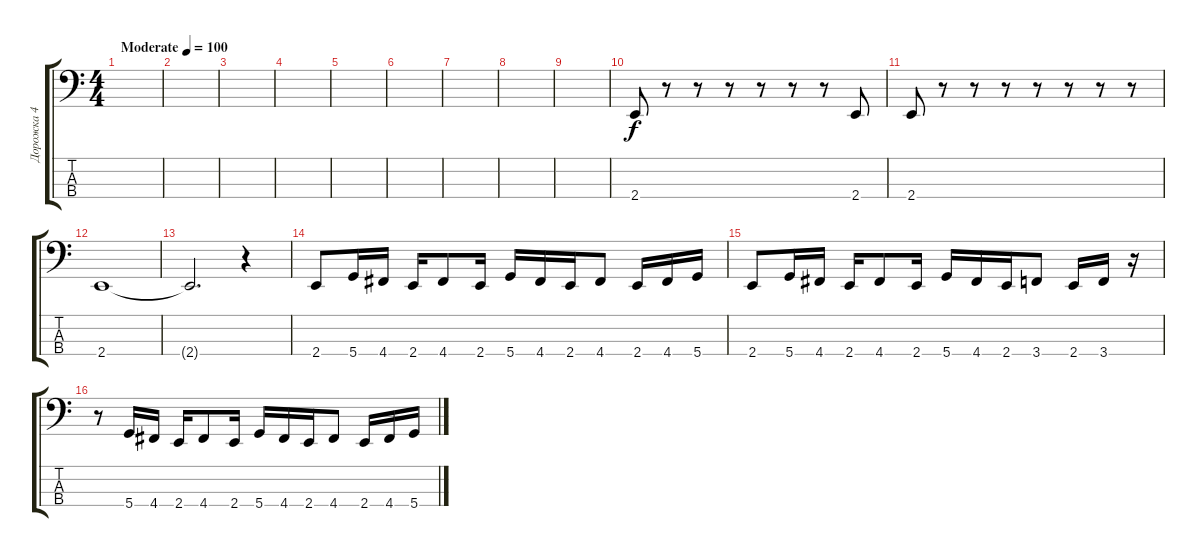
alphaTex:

\track ("Дорожка 4" "Дорожка 4") {instrument electricbasspick}
\staff {score tabs}
\tuning (G2 D2 A1 D1) {hide}
\ts (4 4)
\tempo (100 "Moderate")
\clef f4
\ks c
|
|
|
|
|
|
|
|
|
2.4.8 r.8 r.8 r.8 r.8 r.8 r.8 2.4.8 |
2.4.8 r.8 r.8 r.8 r.8 r.8 r.8 r.8 |
2.4.1 |
2.4{t}.2{d} r.4 |
2.4.8 5.4.16 4.4.16 2.4.16 4.4.8 2.4.16 5.4.16 4.4.16 2.4.16 4.4.8 2.4.16 4.4.16 5.4.16 |
2.4.8 5.4.16 4.4.16 2.4.16 4.4.8 2.4.16 5.4.16 4.4.16 2.4.16 3.4.8 2.4.16 3.4.16 r.16 |
r.8 5.4.16 4.4.16 2.4.16 4.4.8 2.4.16 5.4.16 4.4.16 2.4.16 4.4.8 2.4.16 4.4.16 5.4.16
